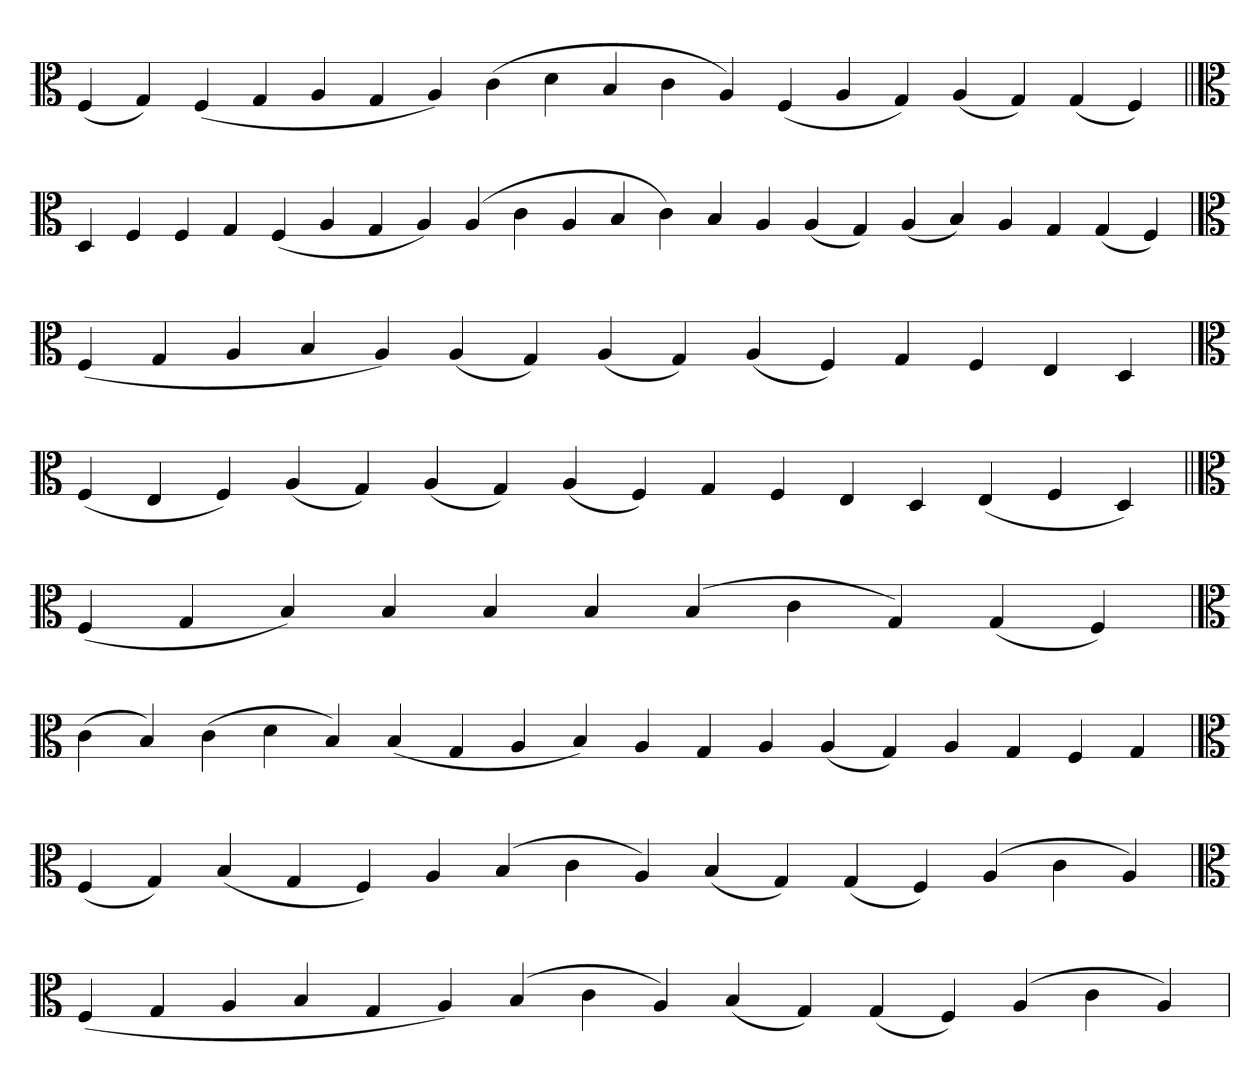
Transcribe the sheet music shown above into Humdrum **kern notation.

**kern
*part1
*staff1
*clefC3
=
(4F
4G)
(4F
4G
4A
4G
4A)
(4c
4d
4B
4c
4A)
(4F
4A
4G)
(4A
4G)
(4G
4F)
=||
*clefC3
4D
4F
4F
4G
(4F
4A
4G
4A)
(4A
4c
4A
4B
4c)
4B
4A
(4A
4G)
(4A
4B)
4A
4G
(4G
4F)
='
*clefC3
(4F
4G
4A
4B
4A)
(4A
4G)
(4A
4G)
(4A
4F)
4G
4F
4E
4D
='
*clefC3
(4F
4E
4F)
(4A
4G)
(4A
4G)
(4A
4F)
4G
4F
4E
4D
(4E
4F
4D)
=||
*clefC3
(4F
4G
4B)
4B
4B
4B
(4B
4c
4G)
(4G
4F)
=`
*clefC3
(4c
4B)
(4c
4d
4B)
(4B
4G
4A
4B)
4A
4G
4A
(4A
4G)
4A
4G
4F
4G
='
*clefC3
(4F
4G)
(4B
4G
4F)
4A
(4B
4c
4A)
(4B
4G)
(4G
4F)
(4A
4c
4A)
=`
*clefC3
(4F
4G
4A
4B
4G
4A)
(4B
4c
4A)
(4B
4G)
(4G
4F)
(4A
4c
4A)
=`
*-
